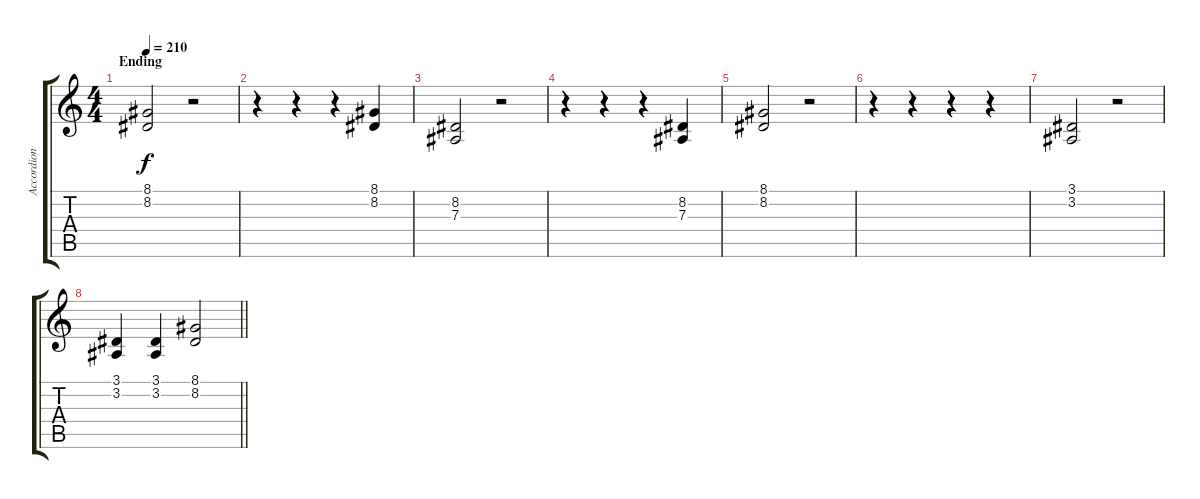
\track ("Accordion" "Accordion") {instrument accordion}
\staff {score tabs}
\tuning (C4 G3 Eb3 Bb2 F2 C2) {hide}
\ts (4 4)
\section ("" "Ending")
\tempo 210
\clef g2
\ks c
(8.1 8.2).2{dy f} r.2 |
r.4 r.4 r.4 (8.1 8.2).4 |
(8.2 7.3).2 r.2 |
r.4 r.4 r.4 (8.2 7.3).4 |
(8.1 8.2).2 r.2 |
r.4 r.4 r.4 r.4 |
(3.1 3.2).2 r.2 |
\barLineRight lightlight
(3.1 3.2).4 (3.1 3.2).4 (8.1 8.2).2
